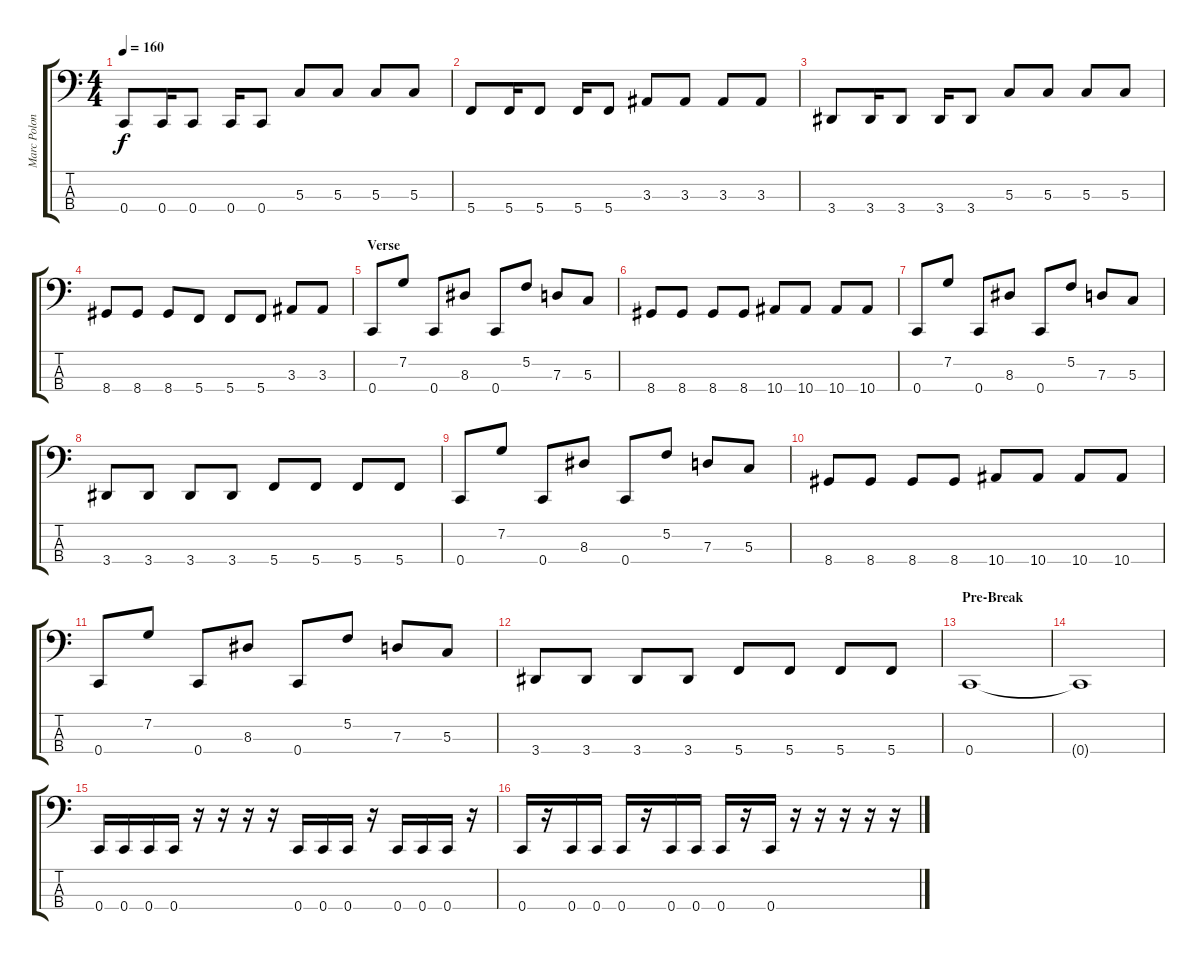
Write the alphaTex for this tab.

\track ("Marc Poloncak" "Marc Polon") {instrument electricbassfinger}
\staff {score tabs}
\tuning (F2 C2 G1 C1) {hide}
\ts (4 4)
\tempo 160
\clef f4
\ks c
0.4.8{dy f} 0.4.16 0.4.8 0.4.16 0.4.8 5.3.8 5.3.8 5.3.8 5.3.8 |
5.4.8 5.4.16 5.4.8 5.4.16 5.4.8 3.3.8 3.3.8 3.3.8 3.3.8 |
3.4.8 3.4.16 3.4.8 3.4.16 3.4.8 5.3.8 5.3.8 5.3.8 5.3.8 |
8.4.8 8.4.8 8.4.8 5.4.8 5.4.8 5.4.8 3.3.8 3.3.8 |
\section ("" "Verse")
0.4.8 7.2.8 0.4.8 8.3.8 0.4.8 5.2.8 7.3.8 5.3.8 |
8.4.8 8.4.8 8.4.8 8.4.8 10.4.8 10.4.8 10.4.8 10.4.8 |
0.4.8 7.2.8 0.4.8 8.3.8 0.4.8 5.2.8 7.3.8 5.3.8 |
3.4.8 3.4.8 3.4.8 3.4.8 5.4.8 5.4.8 5.4.8 5.4.8 |
0.4.8 7.2.8 0.4.8 8.3.8 0.4.8 5.2.8 7.3.8 5.3.8 |
8.4.8 8.4.8 8.4.8 8.4.8 10.4.8 10.4.8 10.4.8 10.4.8 |
0.4.8 7.2.8 0.4.8 8.3.8 0.4.8 5.2.8 7.3.8 5.3.8 |
3.4.8 3.4.8 3.4.8 3.4.8 5.4.8 5.4.8 5.4.8 5.4.8 |
\section ("" "Pre-Break")
0.4.1 |
0.4{t}.1 |
0.4.16 0.4.16 0.4.16 0.4.16 r.16 r.16 r.16 r.16 0.4.16 0.4.16 0.4.16 r.16 0.4.16 0.4.16 0.4.16 r.16 |
0.4.16 r.16 0.4.16 0.4.16 0.4.16 r.16 0.4.16 0.4.16 0.4.16 r.16 0.4.16 r.16 r.16 r.16 r.16 r.16
